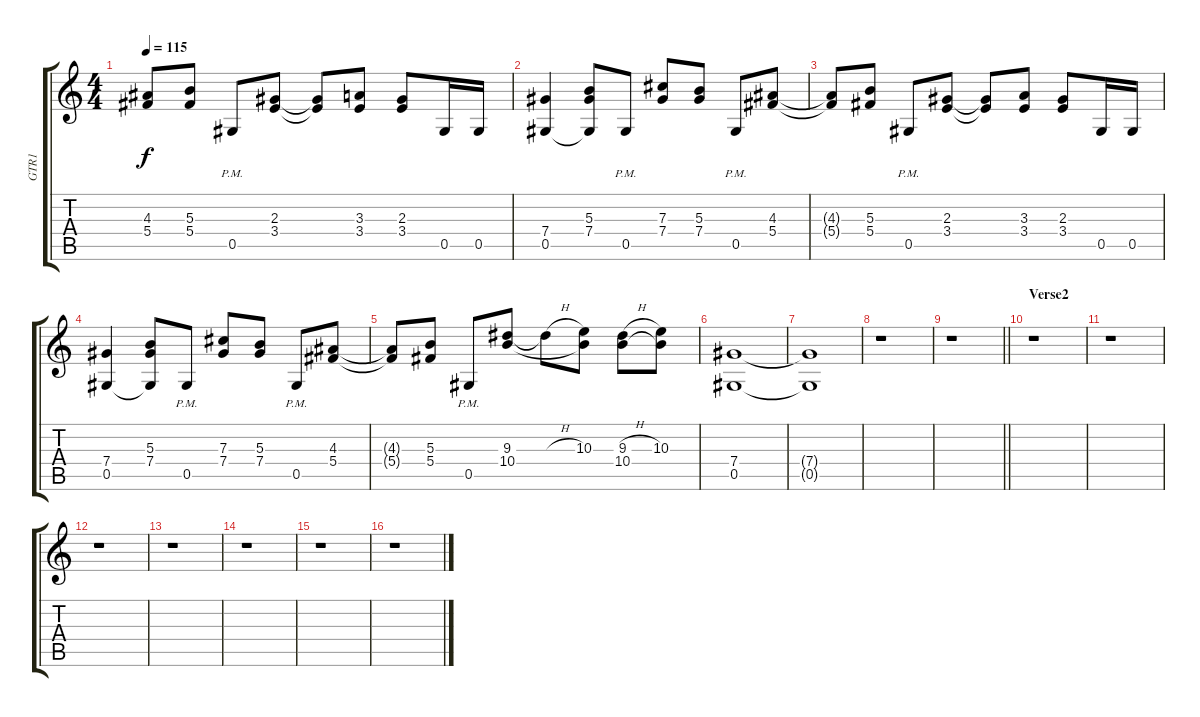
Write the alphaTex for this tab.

\track ("GTR1" "GTR1") {instrument distortionguitar}
\staff {score tabs}
\tuning (Eb4 Bb3 Gb3 Db3 Ab2 Eb2) {hide}
\ts (4 4)
\tempo 115
\clef g2
\ks c
(4.3{t} 5.4{t}).8{dy f} (5.3 5.4).8 0.5{pm}.8 (2.3 3.4).8 (2.3{t} 3.4{t}).8 (3.3 3.4).8 (2.3 3.4).8 0.5.16 0.5.16 |
(7.4 0.5).4 (5.3 7.4 0.5{t}).8 0.5{pm}.8 (7.3 7.4).8 (5.3 7.4).8 0.5{pm}.8 (4.3 5.4).8 |
(4.3{t} 5.4{t}).8 (5.3 5.4).8 0.5{pm}.8 (2.3 3.4).8 (2.3{t} 3.4{t}).8 (3.3 3.4).8 (2.3 3.4).8 0.5.16 0.5.16 |
(7.4 0.5).4 (5.3 7.4 0.5{t}).8 0.5{pm}.8 (7.3 7.4).8 (5.3 7.4).8 0.5{pm}.8 (4.3 5.4).8 |
(4.3{t} 5.4{t}).8 (5.3 5.4).8 0.5{pm}.8 (9.3 10.4).8 9.3{h t}.8 (10.3 10.4{t}).8 (9.3{h} 10.4).8 (10.3 10.4{t}).8 |
(7.4 0.5).1{volume 0} |
(7.4{t} 0.5{t}).1 |
r.1 |
\barLineRight lightlight
r.1 |
\section ("" "Verse2")
r.1 |
r.1 |
r.1 |
r.1 |
r.1 |
r.1 |
r.1
